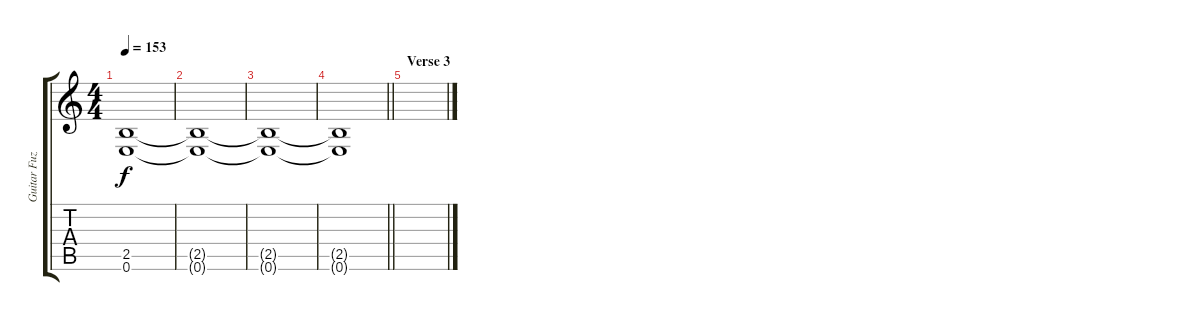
\track ("Guitar Fuzz" "Guitar Fuz") {instrument distortionguitar}
\staff {score tabs}
\tuning (E4 B3 G3 D3 A2 E2) {hide}
\ts (4 4)
\tempo 153
\clef g2
\ks c
(2.5 0.6).1{dy f} |
(2.5{t} 0.6{t}).1 |
(2.5{t} 0.6{t}).1 |
\barLineRight lightlight
(2.5{t} 0.6{t}).1 |
\section ("" "Verse 3")
